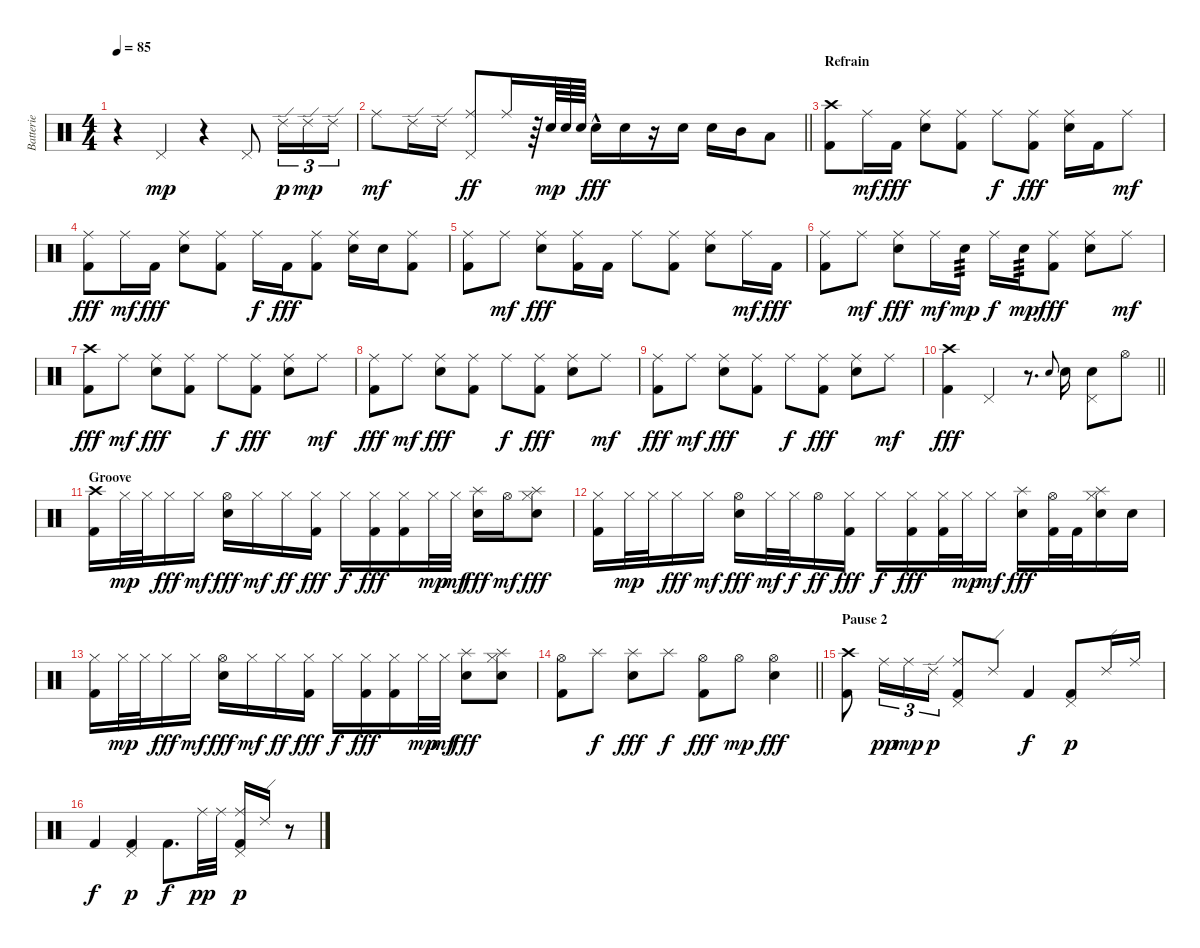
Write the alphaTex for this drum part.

\track ("Batterie" "Batterie") {instrument percussion}
\staff {score}
\articulation defaults
\ts (4 4)
\tempo 85
\clef neutral
\ks c
r.4{dy p} "Pedal Hi-Hat (hit)".4{dy mp} r.4 "Pedal Hi-Hat (hit)".8 "Ride (edge) 2".16{tu (3 2) dy p} "Ride (edge) 2".16{tu (3 2) dy mp} "Ride (edge) 2".16{tu (3 2)} |
\barLineRight lightlight "Ride (middle)".8{dy mf} "Ride (edge) 2".16 "Ride (edge) 2".16
("Ride (middle)" "Pedal Hi-Hat (hit)").8{dy ff} "Ride (middle)".16 r.64 "Electric Snare (hit)".64{dy mp} "Electric Snare (hit)".64 "Electric Snare (hit)".64 "Electric Snare (hit)"{hac}.16{dy fff} "Electric Snare (hit)".16 r.16 "Electric Snare (hit)".16 "Electric Snare (hit)".16 "Mid Tom (hit)".16 "Low Tom (hit)".8 |
\section ("" "Refrain")
("Crash high (hit)" "Kick (hit) 2").8 "Ride (middle)".16{dy mf} "Kick (hit) 2".16{dy fff} ("Ride (middle)" "Electric Snare (hit)").8 ("Ride (middle)" "Kick (hit) 2").8 "Ride (middle)".8{dy f} ("Ride (middle)" "Kick (hit) 2").8{dy fff} ("Ride (middle)" "Electric Snare (hit)").16 "Kick (hit) 2".16 "Ride (middle)".8{dy mf} |
("Ride (middle)" "Kick (hit) 2").8{dy fff} "Ride (middle)".16{dy mf} "Kick (hit) 2".16{dy fff} ("Ride (middle)" "Electric Snare (hit)").8 ("Ride (middle)" "Kick (hit) 2").8 "Ride (middle)".16{dy f} "Kick (hit) 2".16{dy fff} ("Ride (middle)" "Kick (hit) 2").8 ("Ride (middle)" "Electric Snare (hit)").16 "Electric Snare (hit)".16 ("Ride (middle)" "Kick (hit) 2").8 |
("Ride (middle)" "Kick (hit) 2").8 "Ride (middle)".8{dy mf} ("Ride (middle)" "Electric Snare (hit)").8{dy fff} ("Ride (middle)" "Kick (hit) 2").16 "Kick (hit) 2".16 "Ride (middle)".8 ("Ride (middle)" "Kick (hit) 2").8 ("Ride (middle)" "Electric Snare (hit)").8 "Ride (middle)".16{dy mf} "Kick (hit) 2".16{dy fff} |
("Ride (middle)" "Kick (hit) 2").8 "Ride (middle)".8{dy mf} ("Ride (middle)" "Electric Snare (hit)").8{dy fff} "Ride (middle)".16{dy mf} "Electric Snare (hit)".16{tp 3 dy mp} "Ride (middle)".16{dy f} "Electric Snare (hit)".16{tp 3 dy mp} ("Ride (middle)" "Kick (hit) 2").8{dy fff} ("Ride (middle)" "Electric Snare (hit)").8 "Ride (middle)".8{dy mf} |
("Crash high (hit)" "Kick (hit) 2").8{dy fff} "Ride (middle)".8{dy mf} ("Ride (middle)" "Electric Snare (hit)").8{dy fff} ("Ride (middle)" "Kick (hit) 2").8 "Ride (middle)".8{dy f} ("Ride (middle)" "Kick (hit) 2").8{dy fff} ("Ride (middle)" "Electric Snare (hit)").8 "Ride (middle)".8{dy mf} |
("Ride (middle)" "Kick (hit) 2").8{dy fff} "Ride (middle)".8{dy mf} ("Ride (middle)" "Electric Snare (hit)").8{dy fff} ("Ride (middle)" "Kick (hit) 2").8 "Ride (middle)".8{dy f} ("Ride (middle)" "Kick (hit) 2").8{dy fff} ("Ride (middle)" "Electric Snare (hit)").8 "Ride (middle)".8{dy mf} |
("Ride (middle)" "Kick (hit) 2").8{dy fff} "Ride (middle)".8{dy mf} ("Ride (middle)" "Electric Snare (hit)").8{dy fff} ("Ride (middle)" "Kick (hit) 2").8 "Ride (middle)".8{dy f} ("Ride (middle)" "Kick (hit) 2").8{dy fff} ("Ride (middle)" "Electric Snare (hit)").8 "Ride (middle)".8{dy mf} |
\barLineRight lightlight
("Crash high (hit)" "Kick (hit) 2").4{dy fff} "Pedal Hi-Hat (hit)".4 r.8{d} "Electric Snare (hit)".8{gr onbeat} "Electric Snare (hit)".16 ("Electric Snare (hit)" "Pedal Hi-Hat (hit)").8 "Hi-Hat (open)".8 |
\section ("" "Groove")
("Crash high (hit)" "Kick (hit) 2").16 "Hi-Hat (closed)".32{dy mp} "Hi-Hat (closed)".32 "Hi-Hat (closed)".16{dy fff} "Hi-Hat (closed)".16{dy mf} ("Hi-Hat (open)" "Electric Snare (hit)").16{dy fff} "Hi-Hat (closed)".16{dy mf} "Hi-Hat (closed)".16{dy ff} ("Hi-Hat (closed)" "Kick (hit) 2").16{dy fff} "Hi-Hat (closed)".16{dy f} ("Hi-Hat (closed)" "Kick (hit) 2").16{dy fff} ("Hi-Hat (closed)" "Kick (hit) 2").16 "Hi-Hat (closed)".32{dy mp} "Hi-Hat (closed)".32{dy mf} ("Splash (hit)" "Electric Snare (hit)").16{dy fff} "Hi-Hat (open)".16{dy mf} ("Splash (hit)" "Hi-Hat (closed)" "Electric Snare (hit)").8{dy fff} |
("Hi-Hat (closed)" "Kick (hit) 2").16 "Hi-Hat (closed)".32{dy mp} "Hi-Hat (closed)".32 "Hi-Hat (closed)".16{dy fff} "Hi-Hat (closed)".16{dy mf} ("Hi-Hat (open)" "Electric Snare (hit)").16{dy fff} "Hi-Hat (closed)".32{dy mf} "Hi-Hat (closed)".32{dy f} "Hi-Hat (open)".16{dy ff} ("Hi-Hat (closed)" "Kick (hit) 2").16{dy fff} "Hi-Hat (closed)".16{dy f} ("Hi-Hat (closed)" "Kick (hit) 2").16{dy fff} ("Hi-Hat (closed)" "Kick (hit) 2").32 "Hi-Hat (closed)".32{dy mp} "Hi-Hat (closed)".16{dy mf} ("Splash (hit)" "Electric Snare (hit)").16{dy fff} ("Hi-Hat (open)" "Kick (hit) 2").32 "Kick (hit) 2".32 ("Splash (hit)" "Hi-Hat (closed)" "Electric Snare (hit)").16 "Electric Snare (hit)".16 |
("Hi-Hat (closed)" "Kick (hit) 2").16 "Hi-Hat (closed)".32{dy mp} "Hi-Hat (closed)".32 "Hi-Hat (closed)".16{dy fff} "Hi-Hat (closed)".16{dy mf} ("Hi-Hat (open)" "Electric Snare (hit)").16{dy fff} "Hi-Hat (closed)".16{dy mf} "Hi-Hat (closed)".16{dy ff} ("Hi-Hat (closed)" "Kick (hit) 2").16{dy fff} "Hi-Hat (closed)".16{dy f} ("Hi-Hat (closed)" "Kick (hit) 2").16{dy fff} ("Hi-Hat (closed)" "Kick (hit) 2").16 "Hi-Hat (closed)".32{dy mp} "Hi-Hat (closed)".32{dy mf} ("Splash (hit)" "Electric Snare (hit)").8{dy fff} ("Splash (hit)" "Hi-Hat (closed)" "Electric Snare (hit)").8 |
\barLineRight lightlight
("Hi-Hat (open)" "Kick (hit) 2").8 "Splash (hit)".8{dy f} ("Splash (hit)" "Electric Snare (hit)").8{dy fff} "Splash (hit)".8{dy f} ("Hi-Hat (open)" "Kick (hit) 2").8{dy fff} "Hi-Hat (open)".8{dy mp} ("Hi-Hat (open)" "Electric Snare (hit)").4{dy fff} |
\section ("" "Pause 2")
("Crash high (hit)" "Kick (hit) 2").8 "Ride (middle)".16{tu (3 2) dy pp} "Ride (middle)".16{tu (3 2) dy mp} "Ride (edge) 2".16{tu (3 2) dy p} ("Ride (middle)" "Kick (hit) 2" "Pedal Hi-Hat (hit)").8 "Ride (edge) 2".8 "Kick (hit) 2".4{dy f} ("Kick (hit) 2" "Pedal Hi-Hat (hit)").8{dy p} "Ride (edge) 2".16 "Ride (middle)".16 |
"Kick (hit) 2".4{dy f} ("Kick (hit) 2" "Pedal Hi-Hat (hit)").4{dy p} "Kick (hit) 2".8{d dy f} "Ride (middle)".32{dy pp} "Ride (middle)".32 ("Ride (middle)" "Kick (hit) 2" "Pedal Hi-Hat (hit)").16{dy p} "Ride (edge) 2".16 r.8
